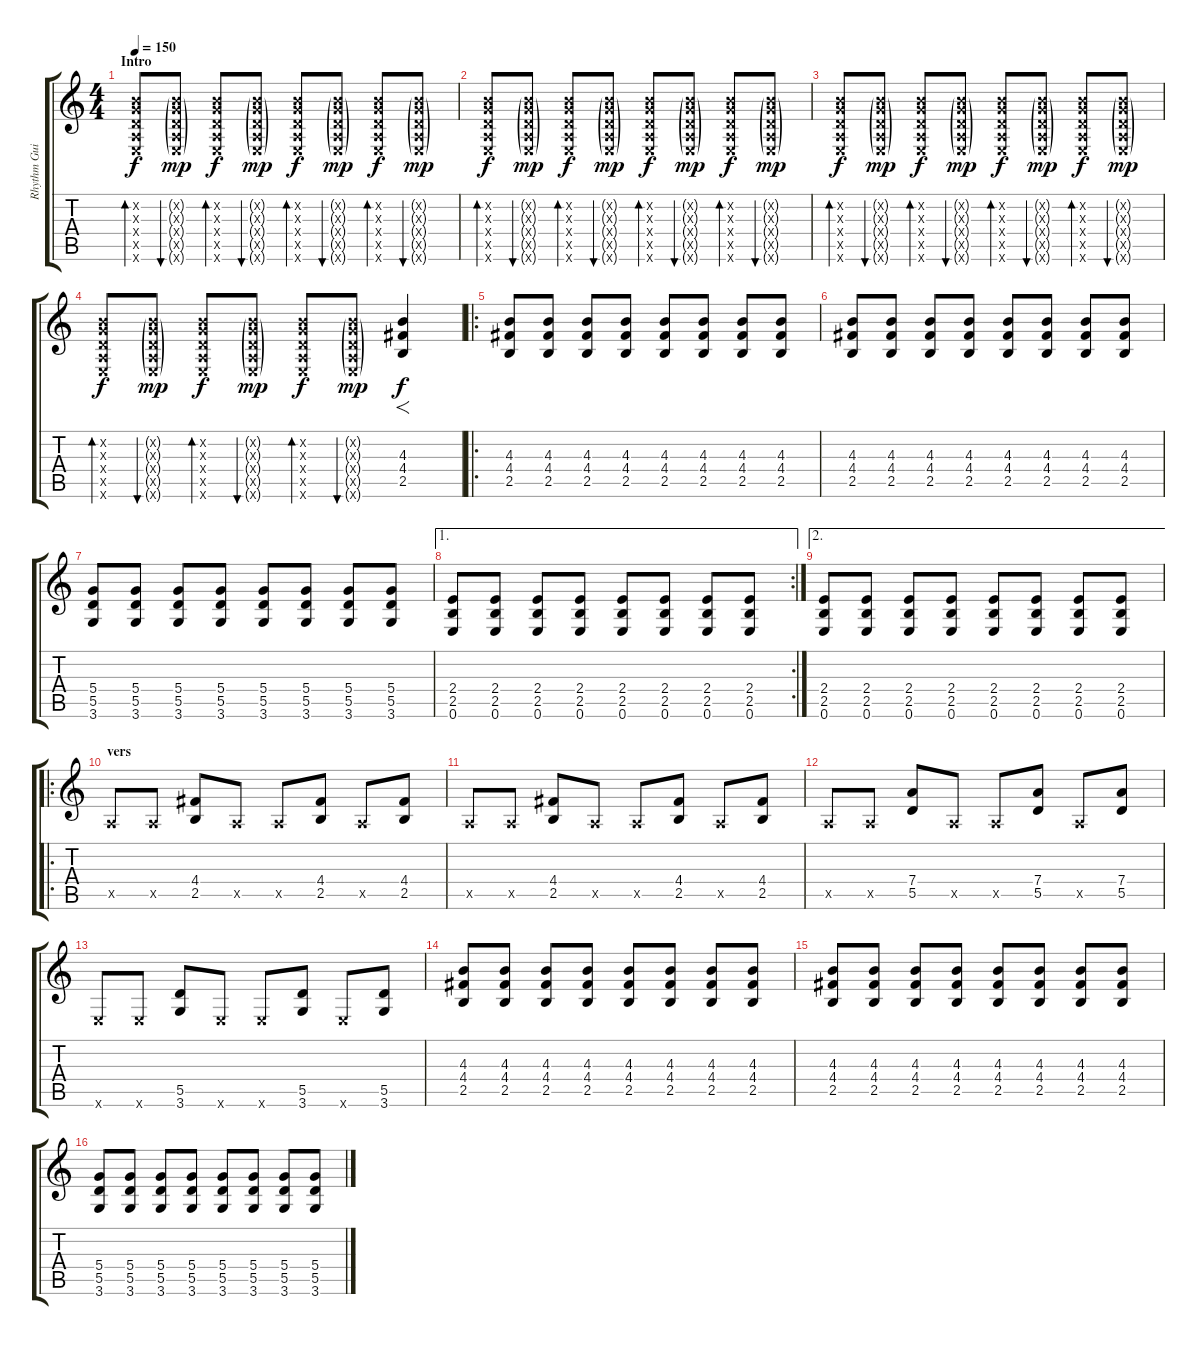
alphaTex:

\track ("Rhythm Guitar" "Rhythm Gui") {instrument overdrivenguitar}
\staff {score tabs}
\tuning (E4 B3 G3 D3 A2 E2) {hide}
\ts (4 4)
\section ("" "Intro")
\tempo 150
\clef g2
\ks c
(0.2{x} 0.3{x} 0.4{x} 0.5{x} 0.6{x}).8{bd 120 dy f instrument overdrivenguitar} (0.2{g x} 0.3{g x} 0.4{g x} 0.5{g x} 0.6{g x}).8{bu 120 dy mp} (0.2{x} 0.3{x} 0.4{x} 0.5{x} 0.6{x}).8{bd 120 dy f} (0.2{g x} 0.3{g x} 0.4{g x} 0.5{g x} 0.6{g x}).8{bu 120 dy mp} (0.2{x} 0.3{x} 0.4{x} 0.5{x} 0.6{x}).8{bd 120 dy f} (0.2{g x} 0.3{g x} 0.4{g x} 0.5{g x} 0.6{g x}).8{bu 120 dy mp} (0.2{x} 0.3{x} 0.4{x} 0.5{x} 0.6{x}).8{bd 120 dy f} (0.2{g x} 0.3{g x} 0.4{g x} 0.5{g x} 0.6{g x}).8{bu 120 dy mp} |
(0.2{x} 0.3{x} 0.4{x} 0.5{x} 0.6{x}).8{bd 120 dy f} (0.2{g x} 0.3{g x} 0.4{g x} 0.5{g x} 0.6{g x}).8{bu 120 dy mp} (0.2{x} 0.3{x} 0.4{x} 0.5{x} 0.6{x}).8{bd 120 dy f} (0.2{g x} 0.3{g x} 0.4{g x} 0.5{g x} 0.6{g x}).8{bu 120 dy mp} (0.2{x} 0.3{x} 0.4{x} 0.5{x} 0.6{x}).8{bd 120 dy f} (0.2{g x} 0.3{g x} 0.4{g x} 0.5{g x} 0.6{g x}).8{bu 120 dy mp} (0.2{x} 0.3{x} 0.4{x} 0.5{x} 0.6{x}).8{bd 120 dy f} (0.2{g x} 0.3{g x} 0.4{g x} 0.5{g x} 0.6{g x}).8{bu 120 dy mp} |
(0.2{x} 0.3{x} 0.4{x} 0.5{x} 0.6{x}).8{bd 120 dy f} (0.2{g x} 0.3{g x} 0.4{g x} 0.5{g x} 0.6{g x}).8{bu 120 dy mp} (0.2{x} 0.3{x} 0.4{x} 0.5{x} 0.6{x}).8{bd 120 dy f} (0.2{g x} 0.3{g x} 0.4{g x} 0.5{g x} 0.6{g x}).8{bu 120 dy mp} (0.2{x} 0.3{x} 0.4{x} 0.5{x} 0.6{x}).8{bd 120 dy f} (0.2{g x} 0.3{g x} 0.4{g x} 0.5{g x} 0.6{g x}).8{bu 120 dy mp} (0.2{x} 0.3{x} 0.4{x} 0.5{x} 0.6{x}).8{bd 120 dy f} (0.2{g x} 0.3{g x} 0.4{g x} 0.5{g x} 0.6{g x}).8{bu 120 dy mp} |
(0.2{x} 0.3{x} 0.4{x} 0.5{x} 0.6{x}).8{bd 120 dy f} (0.2{g x} 0.3{g x} 0.4{g x} 0.5{g x} 0.6{g x}).8{bu 120 dy mp} (0.2{x} 0.3{x} 0.4{x} 0.5{x} 0.6{x}).8{bd 120 dy f} (0.2{g x} 0.3{g x} 0.4{g x} 0.5{g x} 0.6{g x}).8{bu 120 dy mp} (0.2{x} 0.3{x} 0.4{x} 0.5{x} 0.6{x}).8{bd 120 dy f} (0.2{g x} 0.3{g x} 0.4{g x} 0.5{g x} 0.6{g x}).8{bu 120 dy mp} (4.3 4.4 2.5).4{f dy f} |
\ro
(4.3 4.4 2.5).8 (4.3 4.4 2.5).8 (4.3 4.4 2.5).8 (4.3 4.4 2.5).8 (4.3 4.4 2.5).8 (4.3 4.4 2.5).8 (4.3 4.4 2.5).8 (4.3 4.4 2.5).8 |
(4.3 4.4 2.5).8 (4.3 4.4 2.5).8 (4.3 4.4 2.5).8 (4.3 4.4 2.5).8 (4.3 4.4 2.5).8 (4.3 4.4 2.5).8 (4.3 4.4 2.5).8 (4.3 4.4 2.5).8 |
(5.4 5.5 3.6).8 (5.4 5.5 3.6).8 (5.4 5.5 3.6).8 (5.4 5.5 3.6).8 (5.4 5.5 3.6).8 (5.4 5.5 3.6).8 (5.4 5.5 3.6).8 (5.4 5.5 3.6).8 |
\ae 1
\rc 2
(2.4 2.5 0.6).8 (2.4 2.5 0.6).8 (2.4 2.5 0.6).8 (2.4 2.5 0.6).8 (2.4 2.5 0.6).8 (2.4 2.5 0.6).8 (2.4 2.5 0.6).8 (2.4 2.5 0.6).8 |
\ae 2
(2.4 2.5 0.6).8 (2.4 2.5 0.6).8 (2.4 2.5 0.6).8 (2.4 2.5 0.6).8 (2.4 2.5 0.6).8 (2.4 2.5 0.6).8 (2.4 2.5 0.6).8 (2.4 2.5 0.6).8 |
\ro
\section ("" "vers")
0.5{x}.8 0.5{x}.8 (4.4 2.5).8 0.5{x}.8 0.5{x}.8 (4.4 2.5).8 0.5{x}.8 (4.4 2.5).8 |
0.5{x}.8 0.5{x}.8 (4.4 2.5).8 0.5{x}.8 0.5{x}.8 (4.4 2.5).8 0.5{x}.8 (4.4 2.5).8 |
0.5{x}.8 0.5{x}.8 (7.4 5.5).8 0.5{x}.8 0.5{x}.8 (7.4 5.5).8 0.5{x}.8 (7.4 5.5).8 |
0.6{x}.8 0.6{x}.8 (5.5 3.6).8 0.6{x}.8 0.6{x}.8 (5.5 3.6).8 0.6{x}.8 (5.5 3.6).8 |
(4.3 4.4 2.5).8 (4.3 4.4 2.5).8 (4.3 4.4 2.5).8 (4.3 4.4 2.5).8 (4.3 4.4 2.5).8 (4.3 4.4 2.5).8 (4.3 4.4 2.5).8 (4.3 4.4 2.5).8 |
(4.3 4.4 2.5).8 (4.3 4.4 2.5).8 (4.3 4.4 2.5).8 (4.3 4.4 2.5).8 (4.3 4.4 2.5).8 (4.3 4.4 2.5).8 (4.3 4.4 2.5).8 (4.3 4.4 2.5).8 |
(5.4 5.5 3.6).8 (5.4 5.5 3.6).8 (5.4 5.5 3.6).8 (5.4 5.5 3.6).8 (5.4 5.5 3.6).8 (5.4 5.5 3.6).8 (5.4 5.5 3.6).8 (5.4 5.5 3.6).8
